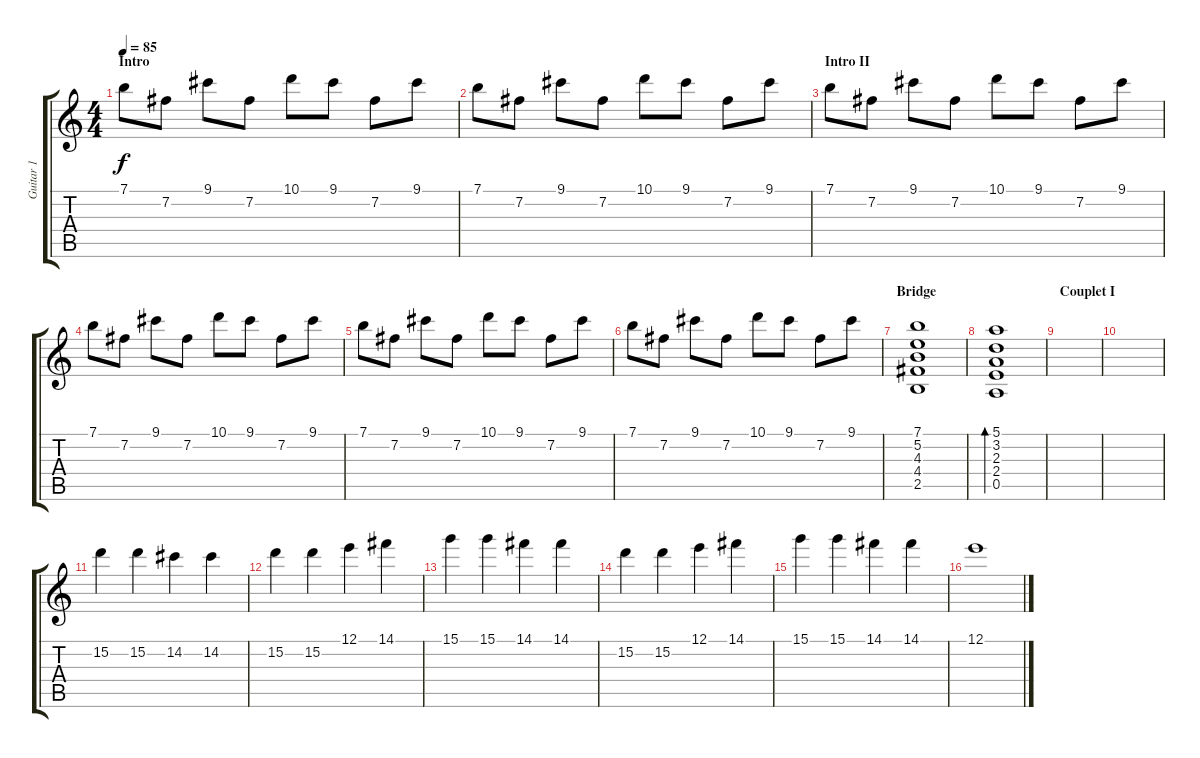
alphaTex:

\track ("Guitar 1" "Guitar 1") {instrument acousticguitarnylon}
\staff {score tabs}
\tuning (E4 B3 G3 D3 A2 E2) {hide}
\ts (4 4)
\section ("" "Intro")
\tempo 85
\clef g2
\ks c
7.1.8{txt "" dy f instrument acousticguitarnylon} 7.2.8 9.1.8 7.2.8 10.1.8 9.1.8 7.2.8 9.1.8 |
7.1.8 7.2.8 9.1.8 7.2.8 10.1.8 9.1.8 7.2.8 9.1.8 |
\section ("" "Intro II")
7.1.8 7.2.8 9.1.8 7.2.8 10.1.8 9.1.8 7.2.8 9.1.8 |
7.1.8 7.2.8 9.1.8 7.2.8 10.1.8 9.1.8 7.2.8 9.1.8 |
7.1.8 7.2.8 9.1.8 7.2.8 10.1.8 9.1.8 7.2.8 9.1.8 |
7.1.8 7.2.8 9.1.8 7.2.8 10.1.8 9.1.8 7.2.8 9.1.8 |
\section ("" "Bridge")
(7.1 5.2 4.3 4.4 2.5).1 |
(5.1 3.2 2.3 2.4 0.5).1{bd 120} |
\section ("" "Couplet I")
|
|
15.2.4 15.2.4 14.2.4 14.2.4 |
15.2.4 15.2.4 12.1.4 14.1.4 |
15.1.4 15.1.4 14.1.4 14.1.4 |
15.2.4 15.2.4 12.1.4 14.1.4 |
15.1.4 15.1.4 14.1.4 14.1.4 |
12.1.1
